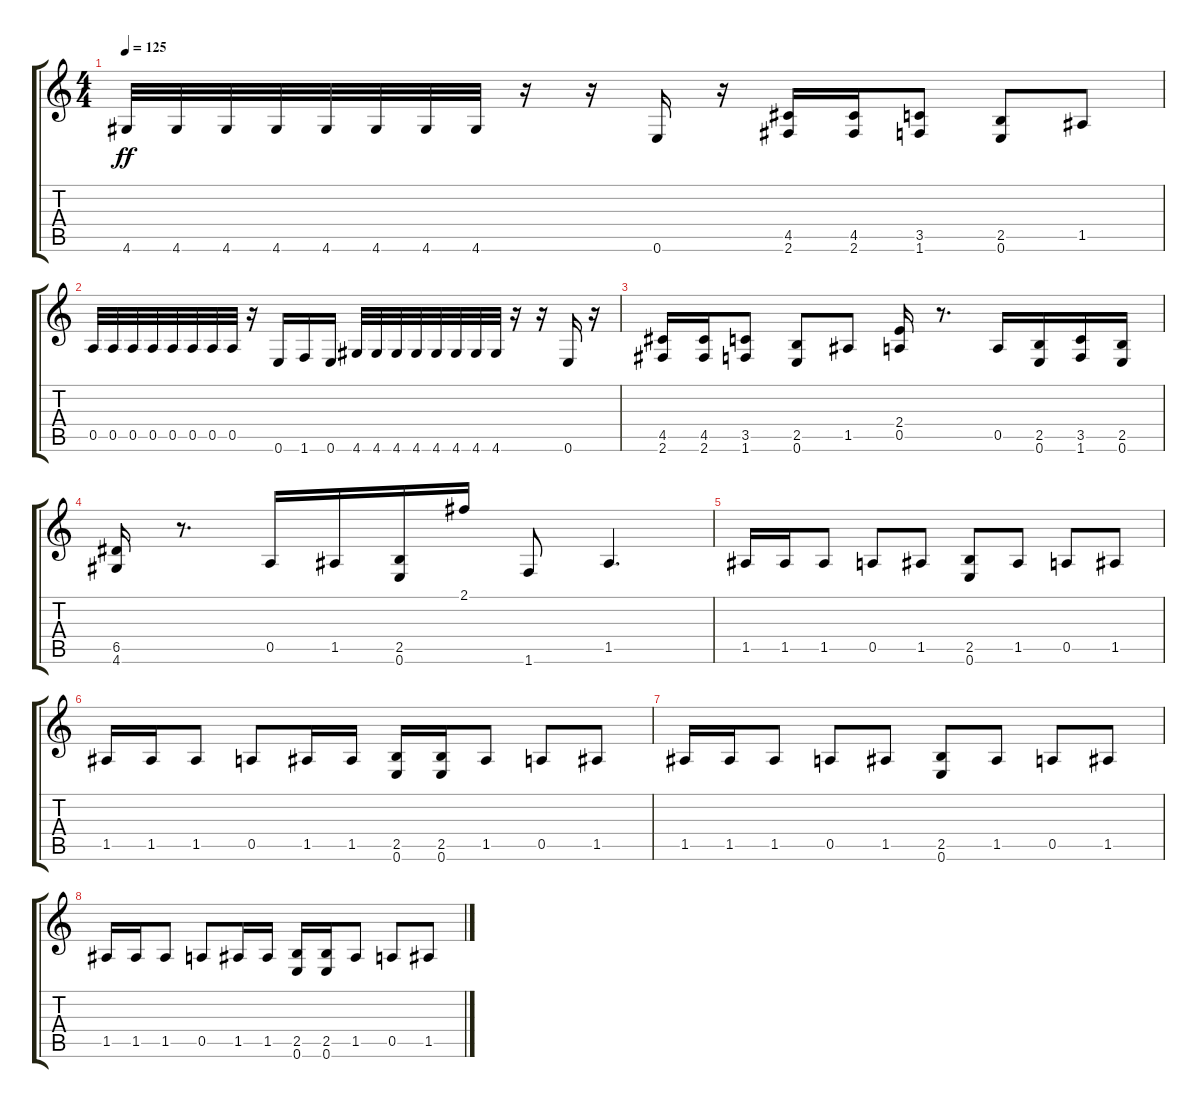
\track "" {instrument distortionguitar}
\staff {score tabs}
\tuning (E4 B3 G3 D3 A2 E2) {hide}
\ts (4 4)
\tempo 125
\clef g2
\ks c
4.6.32{dy ff} 4.6.32 4.6.32 4.6.32 4.6.32 4.6.32 4.6.32 4.6.32 r.16 r.16 0.6.16 r.16 (4.5 2.6).16 (4.5 2.6).16 (3.5 1.6).8 (2.5 0.6).8 1.5.8 |
0.5.32 0.5.32 0.5.32 0.5.32 0.5.32 0.5.32 0.5.32 0.5.32 r.16 0.6.16 1.6.16 0.6.16 4.6.32 4.6.32 4.6.32 4.6.32 4.6.32 4.6.32 4.6.32 4.6.32 r.16 r.16 0.6.16 r.16 |
(4.5 2.6).16 (4.5 2.6).16 (3.5 1.6).8 (2.5 0.6).8 1.5.8 (2.4 0.5).16 r.8{d} 0.5.16 (2.5 0.6).16 (3.5 1.6).16 (2.5 0.6).16 |
(6.5 4.6).16 r.8{d} 0.5.16 1.5.16 (2.5 0.6).16 2.1.16 1.6.8 1.5.4{d} |
1.5.16 1.5.16 1.5.8 0.5.8 1.5.8 (2.5 0.6).8 1.5.8 0.5.8 1.5.8 |
1.5.16 1.5.16 1.5.8 0.5.8 1.5.16 1.5.16 (2.5 0.6).16 (2.5 0.6).16 1.5.8 0.5.8 1.5.8 |
1.5.16 1.5.16 1.5.8 0.5.8 1.5.8 (2.5 0.6).8 1.5.8 0.5.8 1.5.8 |
1.5.16 1.5.16 1.5.8 0.5.8 1.5.16 1.5.16 (2.5 0.6).16 (2.5 0.6).16 1.5.8 0.5.8 1.5.8
